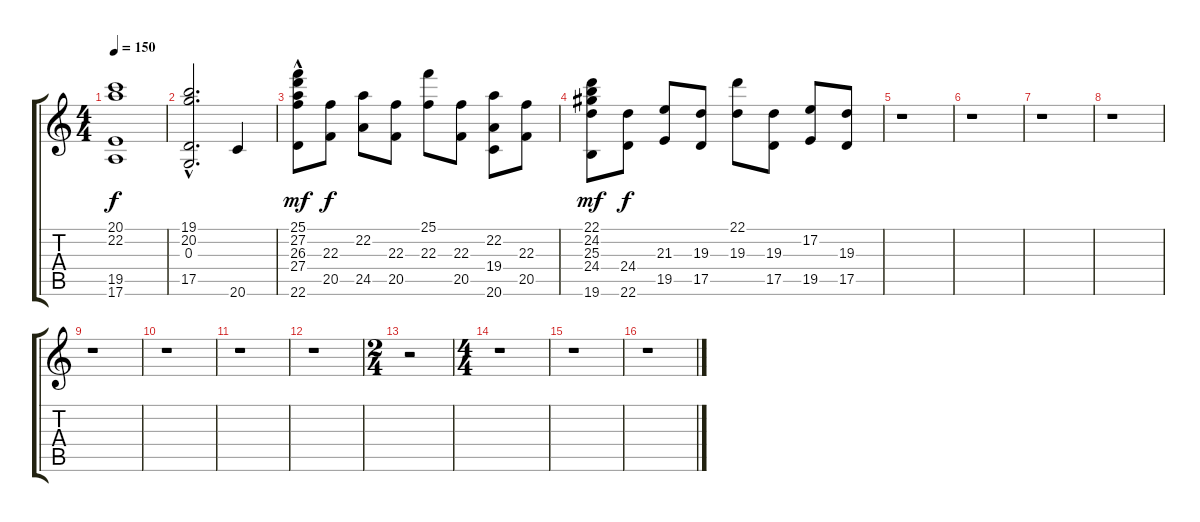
\track "" {instrument stringensemble1}
\staff {score tabs}
\tuning (E4 B3 G3 D3 A2 E2) {hide}
\ts (4 4)
\tempo 150
\clef g2
\ks c
(20.1 22.2 19.5 17.6).1{dy f} |
(19.1 20.2 0.3{hac} 17.5{hac}).2{d} 20.6.4 |
(25.1 27.2 26.3 27.4 22.6{hac}).8{dy mf} (22.3 20.5).8{dy f} (22.2 24.5).8 (22.3 20.5).8 (25.1 22.3).8 (22.3 20.5).8 (22.2 19.4 20.6).8 (22.3 20.5).8 |
(22.1 24.2 25.3 24.4 19.6).8{dy mf} (24.4 22.6).8{dy f} (21.3 19.5).8 (19.3 17.5).8 (22.1 19.3).8 (19.3 17.5).8 (17.2 19.5).8 (19.3 17.5).8 |
r.1 |
r.1 |
r.1 |
r.1 |
r.1 |
r.1 |
r.1 |
r.1 |
\ts (2 4)
r.2 |
\ts (4 4)
r.1 |
r.1 |
r.1
